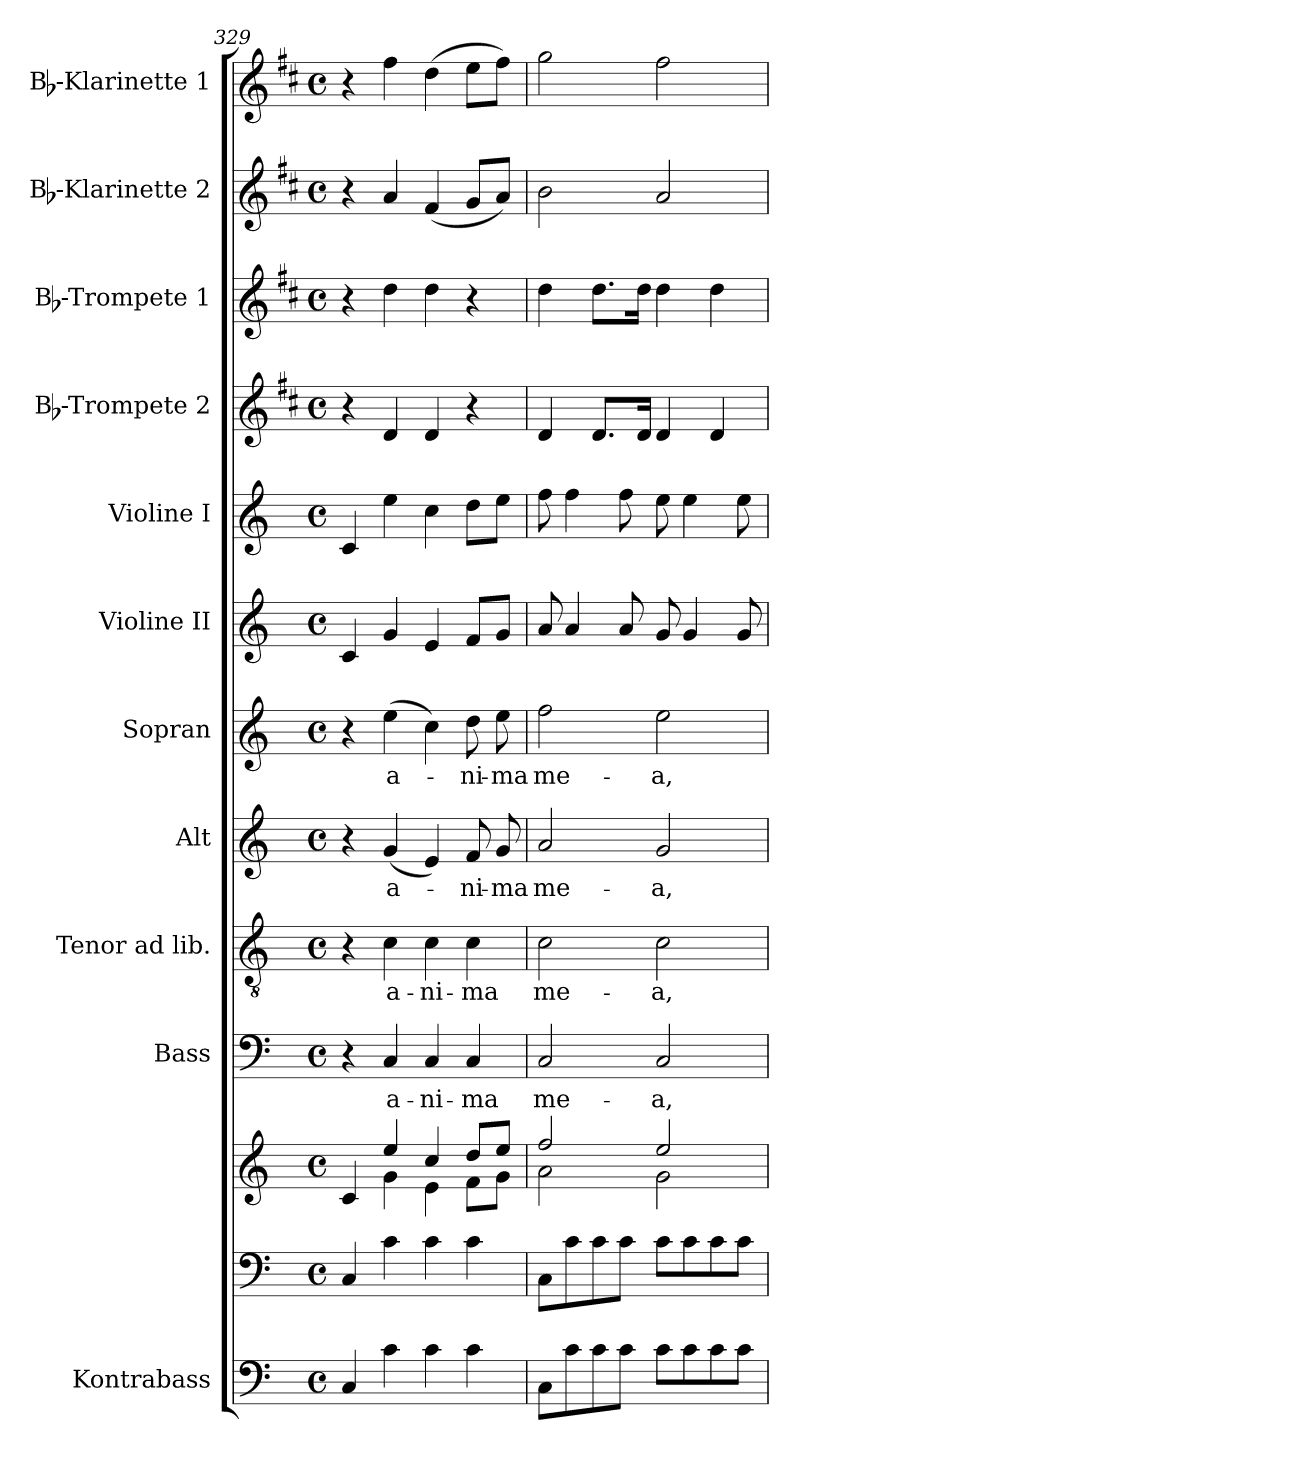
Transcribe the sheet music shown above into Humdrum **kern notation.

**kern	**kern	**kern	**kern	**text	**kern	**text	**kern	**text	**kern	**text	**kern	**kern	**kern	**kern	**kern	**kern
*part12	*part11	*part11	*part10	*part10	*part9	*part9	*part8	*part8	*part7	*part7	*part6	*part5	*part4	*part3	*part2	*part1
*staff13	*staff12	*staff11	*staff10	*staff10	*staff9	*staff9	*staff8	*staff8	*staff7	*staff7	*staff6	*staff5	*staff4	*staff3	*staff2	*staff1
*I"Kontrabass	*	*	*I"Bass	*	*I"Tenor ad lib.	*	*I"Alt	*	*I"Sopran	*	*I"Violine II	*I"Violine I	*I"Bb-Trompete 2	*I"Bb-Trompete 1	*I"Bb-Klarinette 2	*I"Bb-Klarinette 1
*I'Kb.	*	*	*I'B.	*	*I'T.	*	*I'A.	*	*I'S.	*	*I'Vl. II	*I'Vl. I	*I'Bb Trp. 2	*I'Bb Trp. 1	*I'Bb Kl. 2	*I'Bb Kl. 1
*clefF4	*clefF4	*clefG2	*clefF4	*	*clefGv2	*	*clefG2	*	*clefG2	*	*clefG2	*clefG2	*clefG2	*clefG2	*clefG2	*clefG2
*ITrd7c12	*	*	*	*	*	*	*	*	*	*	*	*	*ITrd1c2	*ITrd1c2	*ITrd1c2	*ITrd1c2
*k[]	*k[]	*k[]	*k[]	*	*k[]	*	*k[]	*	*k[]	*	*k[]	*k[]	*k[]	*k[]	*k[]	*k[]
*C:	*C:	*C:	*C:	*	*C:	*	*C:	*	*C:	*	*C:	*C:	*C:	*C:	*C:	*C:
*M4/4	*M4/4	*M4/4	*M4/4	*	*M4/4	*	*M4/4	*	*M4/4	*	*M4/4	*M4/4	*M4/4	*M4/4	*M4/4	*M4/4
*met(c)	*met(c)	*met(c)	*met(c)	*	*met(c)	*	*met(c)	*	*met(c)	*	*met(c)	*met(c)	*met(c)	*met(c)	*met(c)	*met(c)
=329	=329	=329	=329	=329	=329	=329	=329	=329	=329	=329	=329	=329	=329	=329	=329	=329
*	*	*^	*	*	*	*	*	*	*	*	*	*	*	*	*	*
4CC/	4C/	4c/	4ryy	4r	.	4r	.	4r	.	4r	.	4c/	4c/	4r	4r	4r	4r
!	!	!	!	!	!LO:LY:b	!	!LO:LY:b	!	!LO:LY:b	!	!LO:LY:b	!	!	!	!	!	!
4C\	4c\	4ee/	4g\	4C/	a-	4c\	a-	(<4g/	a-	(>4ee\	a-	4g/	4ee\	4c/	4cc\	4g/	4ee\
!	!	!	!	!	!LO:LY:b	!	!LO:LY:b	!	!	!	!	!	!	!	!	!	!
4C\	4c\	4cc/	4e\	4C/	-ni-	4c\	-ni-	4e/)	.	4cc\)	.	4e/	4cc\	4c/	4cc\	(<4e/	(>4cc\
!	!	!	!	!	!LO:LY:b	!	!LO:LY:b	!	!LO:LY:b	!	!LO:LY:b	!	!	!	!	!	!
4C\	4c\	8dd/L	8f\L	4C/	-ma	4c\	-ma	8f/	-ni-	8dd\	-ni-	8f/L	8dd\L	4r	4r	8f/L	8dd\L
!	!	!	!	!	!	!	!	!	!LO:LY:b	!	!LO:LY:b	!	!	!	!	!	!
.	.	8ee/J	8g\J	.	.	.	.	8g/	-ma	8ee\	-ma	8g/J	8ee\J	.	.	8g/J)	8ee\J)
=330	=330	=330	=330	=330	=330	=330	=330	=330	=330	=330	=330	=330	=330	=330	=330	=330	=330
!	!	!	!	!	!LO:LY:b	!	!LO:LY:b	!	!LO:LY:b	!	!LO:LY:b	!	!	!	!	!	!
8CC\L	8C\L	2ff/	2a\	2C/	me-	2c\	me-	2a/	me-	2ff\	me-	8a/	8ff\	4c/	4cc\	2a\	2ff\
8C\	8c\	.	.	.	.	.	.	.	.	.	.	4a/	4ff\	.	.	.	.
8C\	8c\	.	.	.	.	.	.	.	.	.	.	.	.	8.c/L	8.cc\L	.	.
8C\J	8c\J	.	.	.	.	.	.	.	.	.	.	8a/	8ff\	.	.	.	.
.	.	.	.	.	.	.	.	.	.	.	.	.	.	16c/Jk	16cc\Jk	.	.
!	!	!	!	!	!LO:LY:b	!	!LO:LY:b	!	!LO:LY:b	!	!LO:LY:b	!	!	!	!	!	!
8C\L	8c\L	2ee/	2g\	2C/	-a,	2c\	-a,	2g/	-a,	2ee\	-a,	8g/	8ee\	4c/	4cc\	2g/	2ee\
8C\	8c\	.	.	.	.	.	.	.	.	.	.	4g/	4ee\	.	.	.	.
8C\	8c\	.	.	.	.	.	.	.	.	.	.	.	.	4c/	4cc\	.	.
8C\J	8c\J	.	.	.	.	.	.	.	.	.	.	8g/	8ee\	.	.	.	.
*	*	*v	*v	*	*	*	*	*	*	*	*	*	*	*	*	*	*
=	=	=	=	=	=	=	=	=	=	=	=	=	=	=	=	=
*-	*-	*-	*-	*-	*-	*-	*-	*-	*-	*-	*-	*-	*-	*-	*-	*-
